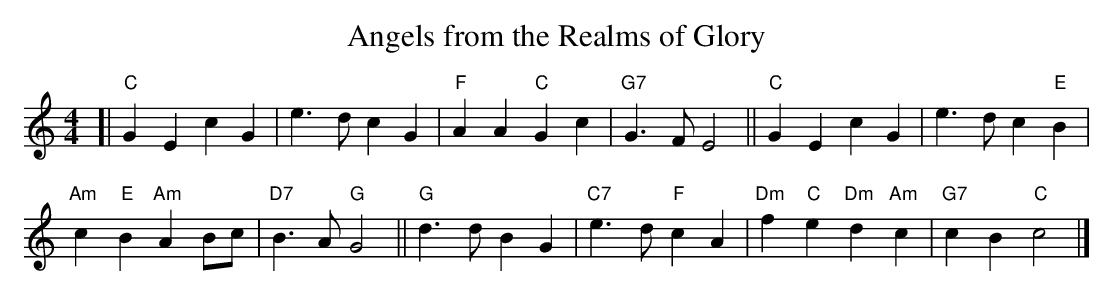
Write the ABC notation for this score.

X:1
T: Angels from the Realms of Glory
M: 4/4
L: 1/4
K: C
[| "C"GE cG | e>d cG | "F"AA "C"Gc | "G7"G>F E2 || "C"GE cG | e>d c"E"B |
"Am"c"E"B "Am"AB/c/ | "D7"B>A "G"G2 || "G"d>d BG | "C7"e>d "F"cA | "Dm"f"C"e "Dm"d"Am"c |"G7"cB "C"c2 |]
